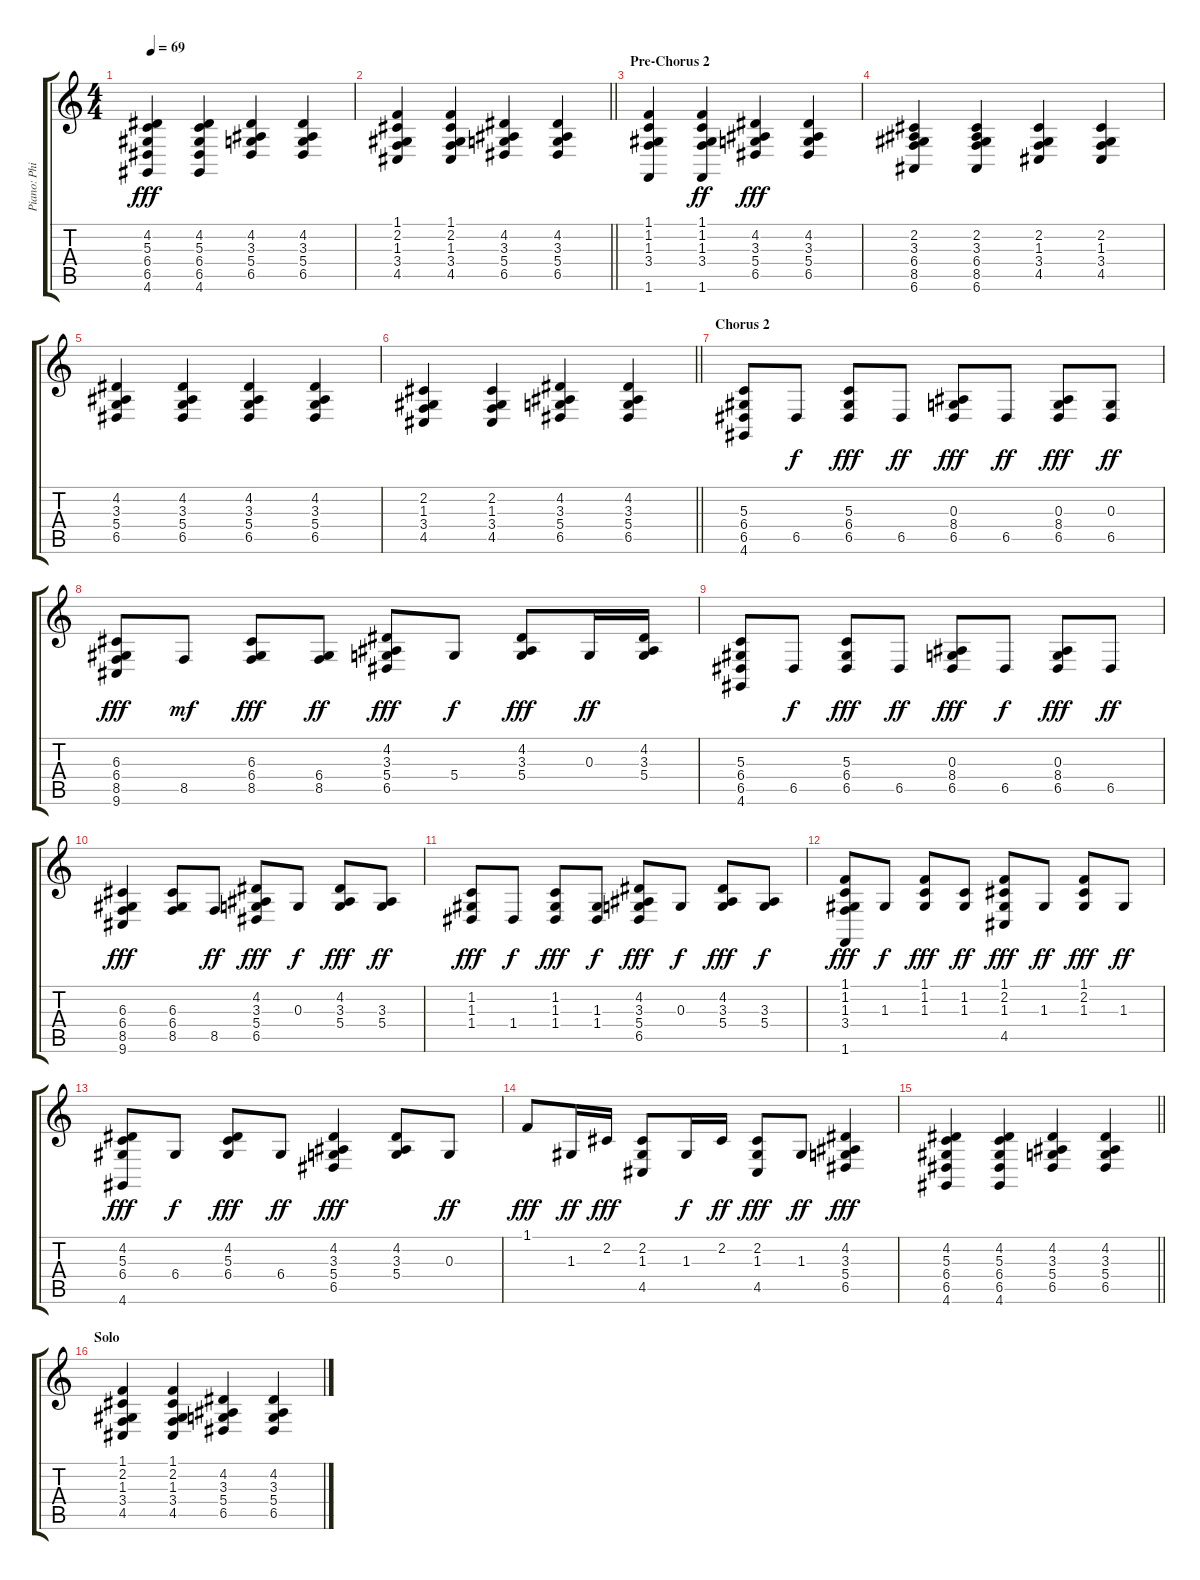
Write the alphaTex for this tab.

\track ("Piano: Phillip Ashley" "Piano: Phi") {instrument electricgrandpiano}
\staff {score tabs}
\tuning (E4 B3 G3 D3 A2 E2) {hide}
\ts (4 4)
\tempo 69
\clef g2
\ks c
(4.2 5.3 6.4 6.5 4.6).4{dy fff} (4.2 5.3 6.4 6.5 4.6).4 (4.2 3.3 5.4 6.5).4 (4.2 3.3 5.4 6.5).4 |
\barLineRight lightlight
(1.1 2.2 1.3 3.4 4.5).4 (1.1 2.2 1.3 3.4 4.5).4 (4.2 3.3 5.4 6.5).4 (4.2 3.3 5.4 6.5).4 |
\section ("" "Pre-Chorus 2")
(1.1 1.2 1.3 3.4 1.6).4 (1.1 1.2 1.3 3.4 1.6).4{dy ff} (4.2 3.3 5.4 6.5).4{dy fff} (4.2 3.3 5.4 6.5).4 |
(2.2 3.3 6.4 8.5 6.6).4 (2.2 3.3 6.4 8.5 6.6).4 (2.2 1.3 3.4 4.5).4 (2.2 1.3 3.4 4.5).4 |
(4.2 3.3 5.4 6.5).4 (4.2 3.3 5.4 6.5).4 (4.2 3.3 5.4 6.5).4 (4.2 3.3 5.4 6.5).4 |
\barLineRight lightlight
(2.2 1.3 3.4 4.5).4 (2.2 1.3 3.4 4.5).4 (4.2 3.3 5.4 6.5).4 (4.2 3.3 5.4 6.5).4 |
\section ("" "Chorus 2")
(5.3 6.4 6.5 4.6).8 6.5.8{dy f} (5.3 6.4 6.5).8{dy fff} 6.5.8{dy ff} (0.3 8.4 6.5).8{dy fff} 6.5.8{dy ff} (0.3 8.4 6.5).8{dy fff} (0.3 6.5).8{dy ff} |
(6.3 6.4 8.5 9.6).8{dy fff} 8.5.8{dy mf} (6.3 6.4 8.5).8{dy fff} (6.4 8.5).8{dy ff} (4.2 3.3 5.4 6.5).8{dy fff} 5.4.8{dy f} (4.2 3.3 5.4).8{dy fff} 0.3.16{dy ff} (4.2 3.3 5.4).16 |
(5.3 6.4 6.5 4.6).8 6.5.8{dy f} (5.3 6.4 6.5).8{dy fff} 6.5.8{dy ff} (0.3 8.4 6.5).8{dy fff} 6.5.8{dy f} (0.3 8.4 6.5).8{dy fff} 6.5.8{dy ff} |
(6.3 6.4 8.5 9.6).4{dy fff} (6.3 6.4 8.5).8 8.5.8{dy ff} (4.2 3.3 5.4 6.5).8{dy fff} 0.3.8{dy f} (4.2 3.3 5.4).8{dy fff} (3.3 5.4).8{dy ff} |
(1.2 1.3 1.4).8{dy fff} 1.4.8{dy f} (1.2 1.3 1.4).8{dy fff} (1.3 1.4).8{dy f} (4.2 3.3 5.4 6.5).8{dy fff} 0.3.8{dy f} (4.2 3.3 5.4).8{dy fff} (3.3 5.4).8{dy f} |
(1.1 1.2 1.3 3.4 1.6).8{dy fff} 1.3.8{dy f} (1.1 1.2 1.3).8{dy fff} (1.2 1.3).8{dy ff} (1.1 2.2 1.3 4.5).8{dy fff} 1.3.8{dy ff} (1.1 2.2 1.3).8{dy fff} 1.3.8{dy ff} |
(4.2 5.3 6.4 4.6).8{dy fff} 6.4.8{dy f} (4.2 5.3 6.4).8{dy fff} 6.4.8{dy ff} (4.2 3.3 5.4 6.5).4{dy fff} (4.2 3.3 5.4).8 0.3.8{dy ff} |
1.1.8{dy fff} 1.3.16{dy ff} 2.2.16{dy fff} (2.2 1.3 4.5).8 1.3.16{dy f} 2.2.16{dy ff} (2.2 1.3 4.5).8{dy fff} 1.3.8{dy ff} (4.2 3.3 5.4 6.5).4{dy fff} |
\barLineRight lightlight
(4.2 5.3 6.4 6.5 4.6).4 (4.2 5.3 6.4 6.5 4.6).4 (4.2 3.3 5.4 6.5).4 (4.2 3.3 5.4 6.5).4 |
\section ("" "Solo")
(1.1 2.2 1.3 3.4 4.5).4 (1.1 2.2 1.3 3.4 4.5).4 (4.2 3.3 5.4 6.5).4 (4.2 3.3 5.4 6.5).4
